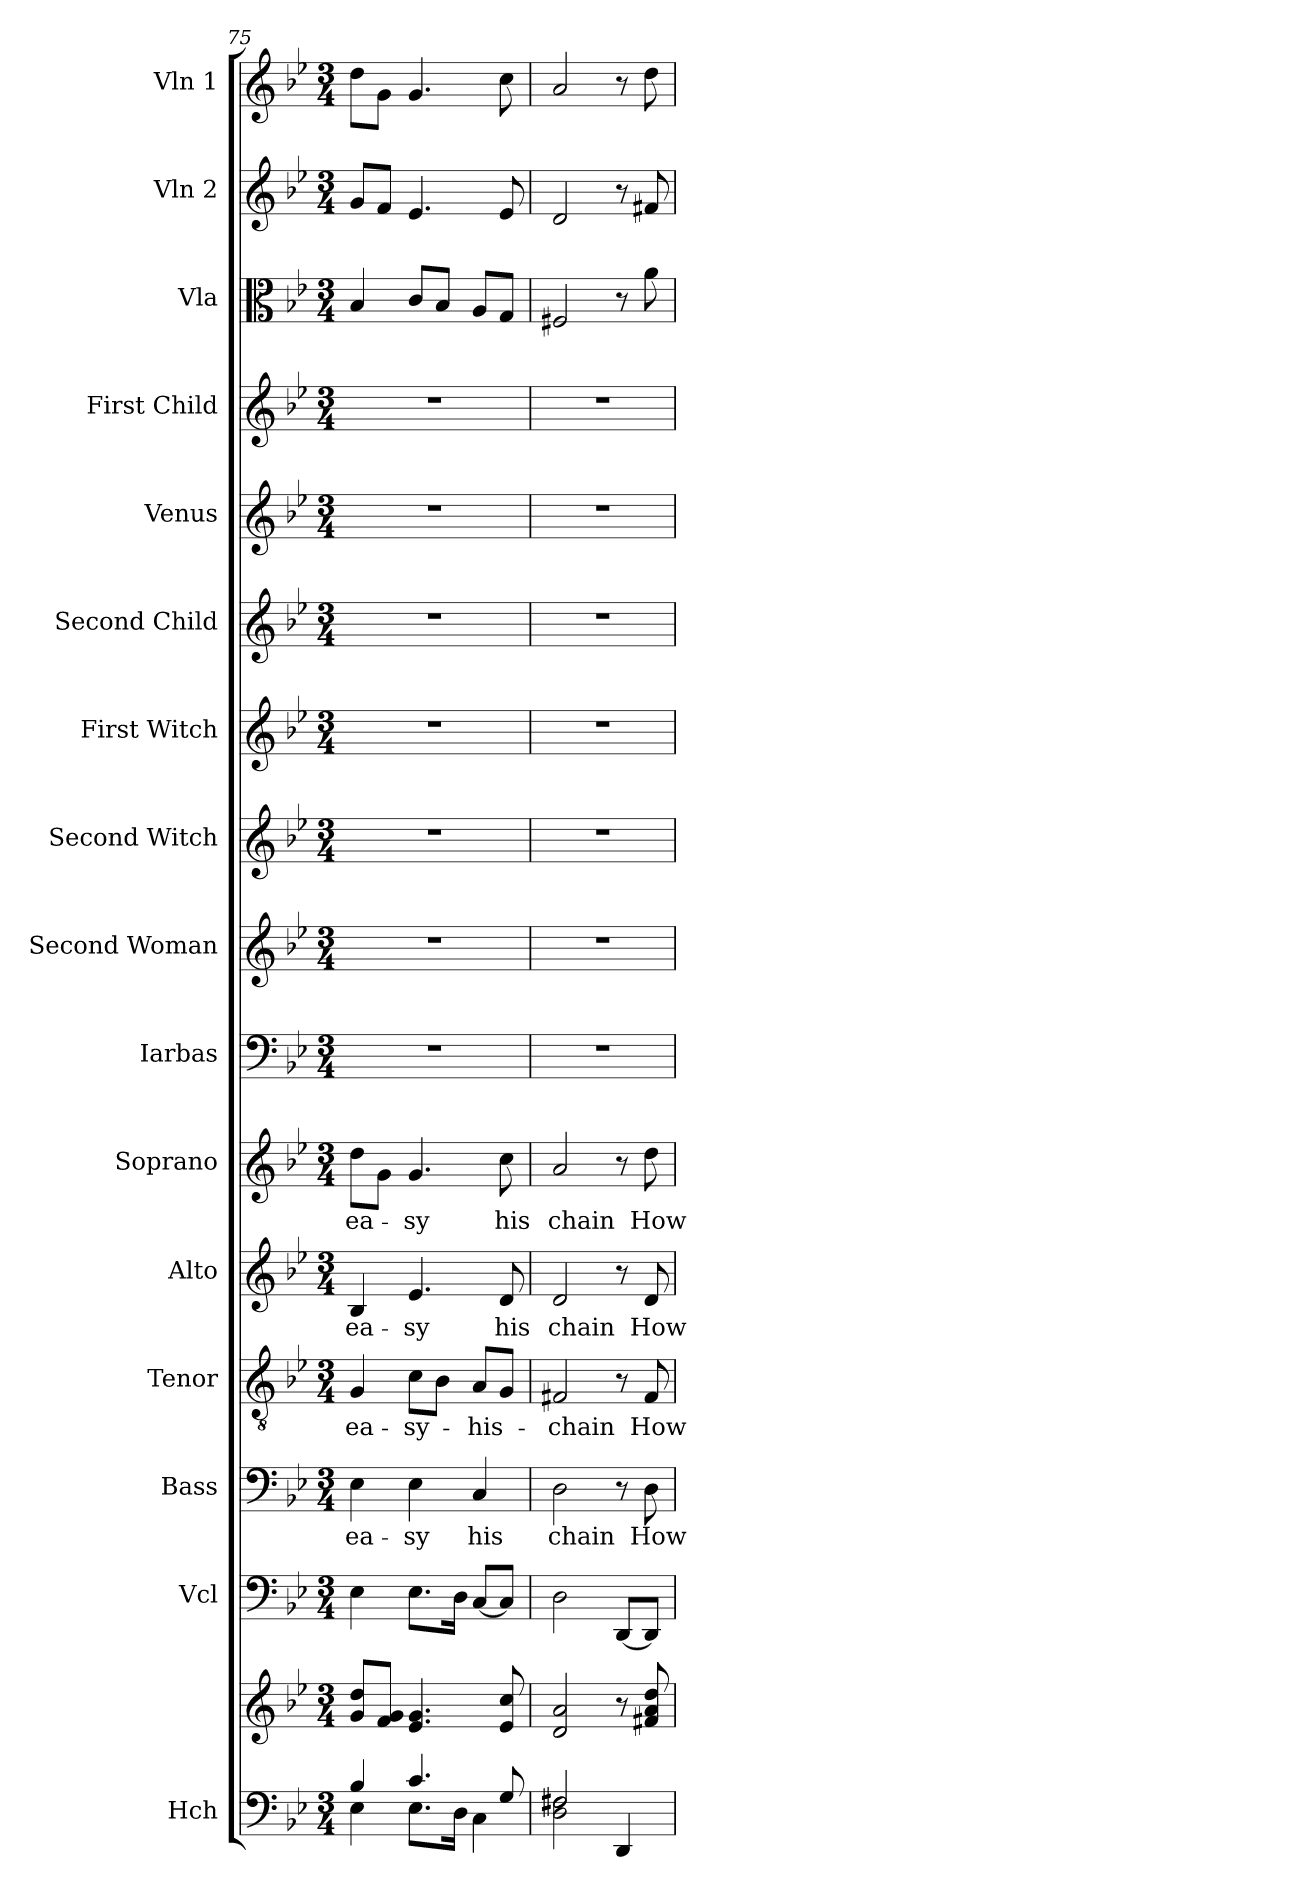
**kern	**kern	**kern	**kern	**text	**kern	**text	**kern	**text	**kern	**text	**kern	**kern	**kern	**kern	**kern	**kern	**kern	**kern	**kern	**kern
*part16	*part16	*part15	*part14	*part14	*part13	*part13	*part12	*part12	*part11	*part11	*part10	*part9	*part8	*part7	*part6	*part5	*part4	*part3	*part2	*part1
*staff17	*staff16	*staff15	*staff14	*staff14	*staff13	*staff13	*staff12	*staff12	*staff11	*staff11	*staff10	*staff9	*staff8	*staff7	*staff6	*staff5	*staff4	*staff3	*staff2	*staff1
*I"Hch	*	*I"Vcl	*I"Bass	*	*I"Tenor	*	*I"Alto	*	*I"Soprano	*	*I"Iarbas	*I"Second Woman	*I"Second Witch	*I"First Witch	*I"Second Child	*I"Venus	*I"First Child	*I"Vla	*I"Vln 2	*I"Vln 1
*I'Hch.	*	*I'Vc.	*I'B.	*	*I'T.	*	*I'A.	*	*I'S.	*	*I'I.	*I'2W	*I'W2.	*I'W1	*I'C2.	*I'V.	*I'C1	*I'Vla.	*I'Vln.	*I'Vln.
*clefF4	*clefG2	*clefF4	*clefF4	*	*clefGv2	*	*clefG2	*	*clefG2	*	*clefF4	*clefG2	*clefG2	*clefG2	*clefG2	*clefG2	*clefG2	*clefC3	*clefG2	*clefG2
*k[b-e-]	*k[b-e-]	*k[b-e-]	*k[b-e-]	*	*k[b-e-]	*	*k[b-e-]	*	*k[b-e-]	*	*k[b-e-]	*k[b-e-]	*k[b-e-]	*k[b-e-]	*k[b-e-]	*k[b-e-]	*k[b-e-]	*k[b-e-]	*k[b-e-]	*k[b-e-]
*M3/4	*M3/4	*M3/4	*M3/4	*	*M3/4	*	*M3/4	*	*M3/4	*	*M3/4	*M3/4	*M3/4	*M3/4	*M3/4	*M3/4	*M3/4	*M3/4	*M3/4	*M3/4
=75	=75	=75	=75	=75	=75	=75	=75	=75	=75	=75	=75	=75	=75	=75	=75	=75	=75	=75	=75	=75
*^	*	*	*	*	*	*	*	*	*	*	*	*	*	*	*	*	*	*	*	*
!	!	!	!	!	!LO:LY:b	!	!LO:LY:b	!	!LO:LY:b	!	!LO:LY:b	!	!	!	!	!	!	!	!	!	!
4E-\	4B-/	8g/ 8dd/L	4E-\	4E-\	ea-	4G/	ea-	4B-/	ea-	8dd\L	ea-	2.r	2.r	2.r	2.r	2.r	2.r	2.r	4B-/	8g/L	8dd\L
.	.	8f/ 8g/J	.	.	.	.	.	.	.	8g\J	.	.	.	.	.	.	.	.	.	8f/J	8g\J
!	!	!	!	!	!LO:LY:b	!	!LO:LY:b	!	!LO:LY:b	!	!LO:LY:b	!	!	!	!	!	!	!	!	!	!
8.E-\L	4.c/	4.e-/ 4.g/	8.E-\L	4E-\	-sy	8c\L	-sy-	4.e-/	-sy	4.g/	-sy	.	.	.	.	.	.	.	8c/L	4.e-/	4.g/
.	.	.	.	.	.	8B-\J	.	.	.	.	.	.	.	.	.	.	.	.	8B-/J	.	.
16D\Jk	.	.	16D\Jk	.	.	.	.	.	.	.	.	.	.	.	.	.	.	.	.	.	.
!	!	!	!	!	!LO:LY:b	!	!LO:LY:b	!	!	!	!	!	!	!	!	!	!	!	!	!	!
4C\	.	.	[8C/L	4C/	his	8A/L	-his-	.	.	.	.	.	.	.	.	.	.	.	8A/L	.	.
!	!	!	!	!	!	!	!	!	!LO:LY:b	!	!LO:LY:b	!	!	!	!	!	!	!	!	!	!
.	8G/	8e-/ 8cc/	8C/J]	.	.	8G/J	.	8d/	his	8cc\	his	.	.	.	.	.	.	.	8G/J	8e-/	8cc\
=76	=76	=76	=76	=76	=76	=76	=76	=76	=76	=76	=76	=76	=76	=76	=76	=76	=76	=76	=76	=76	=76
!	!	!	!	!	!LO:LY:b	!	!LO:LY:b	!	!LO:LY:b	!	!LO:LY:b	!	!	!	!	!	!	!	!	!	!
2F#X/	2D\ 2F#\	2d/ 2a/	2D\	2D\	chain	2F#X/	-chain	2d/	chain	2a/	chain	2.r	2.r	2.r	2.r	2.r	2.r	2.r	2F#X/	2d/	2a/
4DD/	4ryy	8r	[8DD/L	8r	.	8r	.	8r	.	8r	.	.	.	.	.	.	.	.	8r	8r	8r
!	!	!	!	!	!LO:LY:b	!	!LO:LY:b	!	!LO:LY:b	!	!LO:LY:b	!	!	!	!	!	!	!	!	!	!
.	.	8f#X/ 8a/ 8dd/	8DD/J]	8D\	How	8F#/	How	8d/	How	8dd\	How	.	.	.	.	.	.	.	8a\	8f#X/	8dd\
*v	*v	*	*	*	*	*	*	*	*	*	*	*	*	*	*	*	*	*	*	*	*
=	=	=	=	=	=	=	=	=	=	=	=	=	=	=	=	=	=	=	=	=
*-	*-	*-	*-	*-	*-	*-	*-	*-	*-	*-	*-	*-	*-	*-	*-	*-	*-	*-	*-	*-
